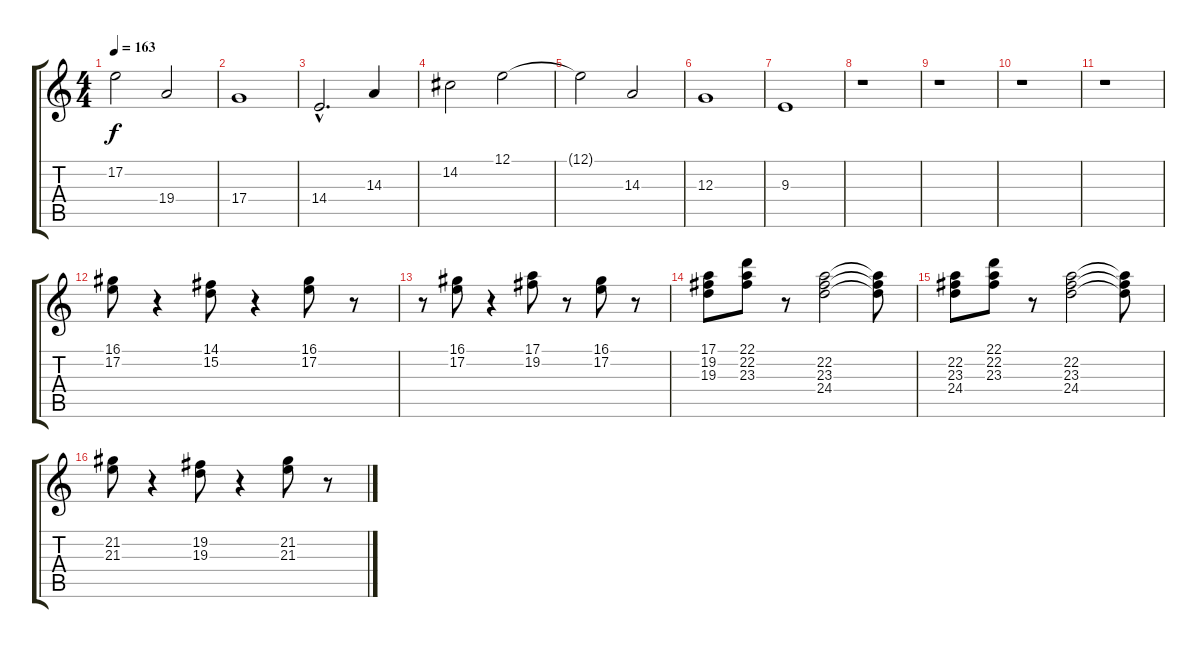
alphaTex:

\track "" {instrument stringensemble1}
\staff {score tabs}
\tuning (E4 B3 G3 D3 A2 E2) {hide}
\ts (4 4)
\tempo 163
\clef g2
\ks c
17.2{t}.2{dy f} 19.4.2 |
17.4.1 |
14.4{hac}.2{d} 14.3.4 |
14.2.2 12.1.2 |
12.1{t}.2 14.3.2 |
12.3.1 |
9.3.1 |
r.1 |
r.1 |
r.1 |
r.1 |
(16.1 17.2).8 r.4 (14.1 15.2).8 r.4 (16.1 17.2).8 r.8 |
r.8 (16.1 17.2).8 r.4 (17.1 19.2).8 r.8 (16.1 17.2).8 r.8 |
(17.1 19.2 19.3).8 (22.1 22.2 23.3).8 r.8 (22.2 23.3 24.4).2 (22.2{t} 23.3{t} 24.4{t}).8 |
(22.2 23.3 24.4).8 (22.1 22.2 23.3).8 r.8 (22.2 23.3 24.4).2 (22.2{t} 23.3{t} 24.4{t}).8 |
(21.2 21.3).8 r.4 (19.2 19.3).8 r.4 (21.2 21.3).8 r.8
